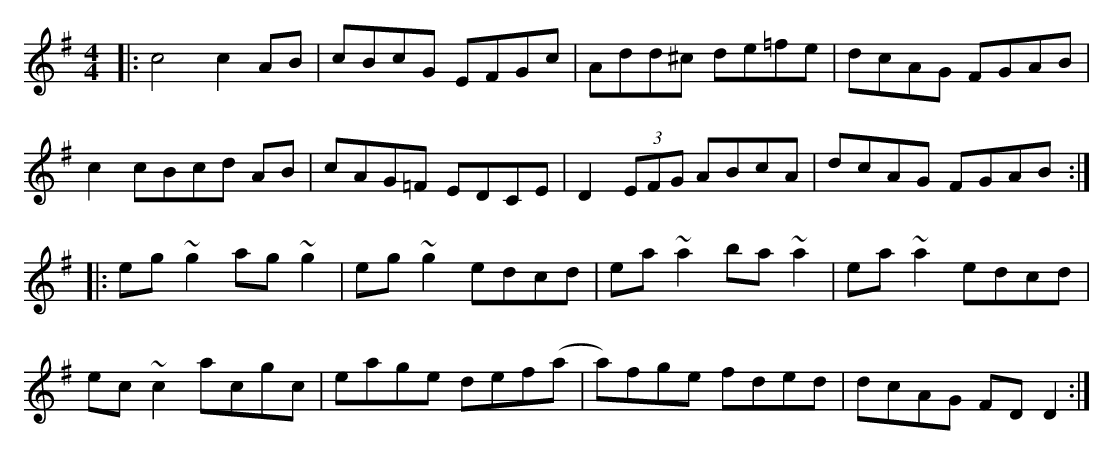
X:1
M:4/4
K:Ador
|:c4 c2 AB|cBcG EFGc|Add^c de=fe|dcAG FGAB|
c2 cBcd AB|cAG=F EDCE|D2 (3EFG ABcA|dcAG FGAB:|
|:eg ~g2 ag ~g2|eg ~g2 edcd|ea ~a2 ba ~a2|ea ~a2 edcd|
ec ~c2 acgc|eage def(a|a)fge fded|dcAG FDD2:|
